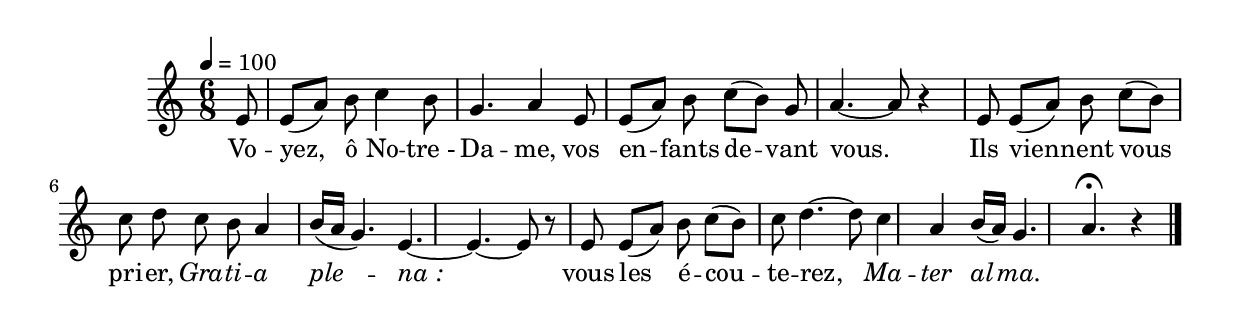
\version "2.16"
\language "français"

\header {
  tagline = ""
  composer = ""
}

MetriqueArmure = {
  \tempo 4=100
  \time 6/8
  \key do \major
}

italique = { \override Score . LyricText #'font-shape = #'italic }

roman = { \override Score . LyricText #'font-shape = #'roman }

MusiqueI = \relative do' {
  \partial 8
  mi8 | mi8[( la]) si do4 si8 | sol4. la4
  mi8 | mi8[( la]) si do[( si]) sol | la4.~ la8 r4
  mi8 | mi8[( la]) si do[( si]) do | re8
  do8 si la4 si16[( la] | sol4.) mi~ | mi4.~ mi8 r
  mi8 | mi8[( la]) si do[( si]) do | re4.~ re8
  do4 | la4 si16[( la]) sol4. | la4.\fermata r4 \bar "|."
}

%MusiqueII = \relative do'' {
%}

ParolesI = \lyricmode {
  Vo -- yez, ô No -- tre_- Da -- me,
  vos en -- fants de -- vant vous.
  Ils vien -- nent vous pri -- er,
  \italique
  Gra -- ti -- a ple -- na :
  \roman
  vous les é -- cou -- te -- rez,
  \italique
  Ma -- ter al -- ma.
}

\score{
  <<
    \new Staff <<
      \set Staff.midiInstrument = "flute"
      \set Staff.autoBeaming = ##f
      \override Score.PaperColumn #'keep-inside-line = ##t
      \MetriqueArmure
      \new Voice = "I" {%\voiceOne
        \MusiqueI
      }
      \new Lyrics \lyricsto I {
        \ParolesI
      }
%      \new Voice = "II" {\voiceTwo
%        \MusiqueII
%      }
    >>
  >>
  \layout{}
  \midi{}
}
